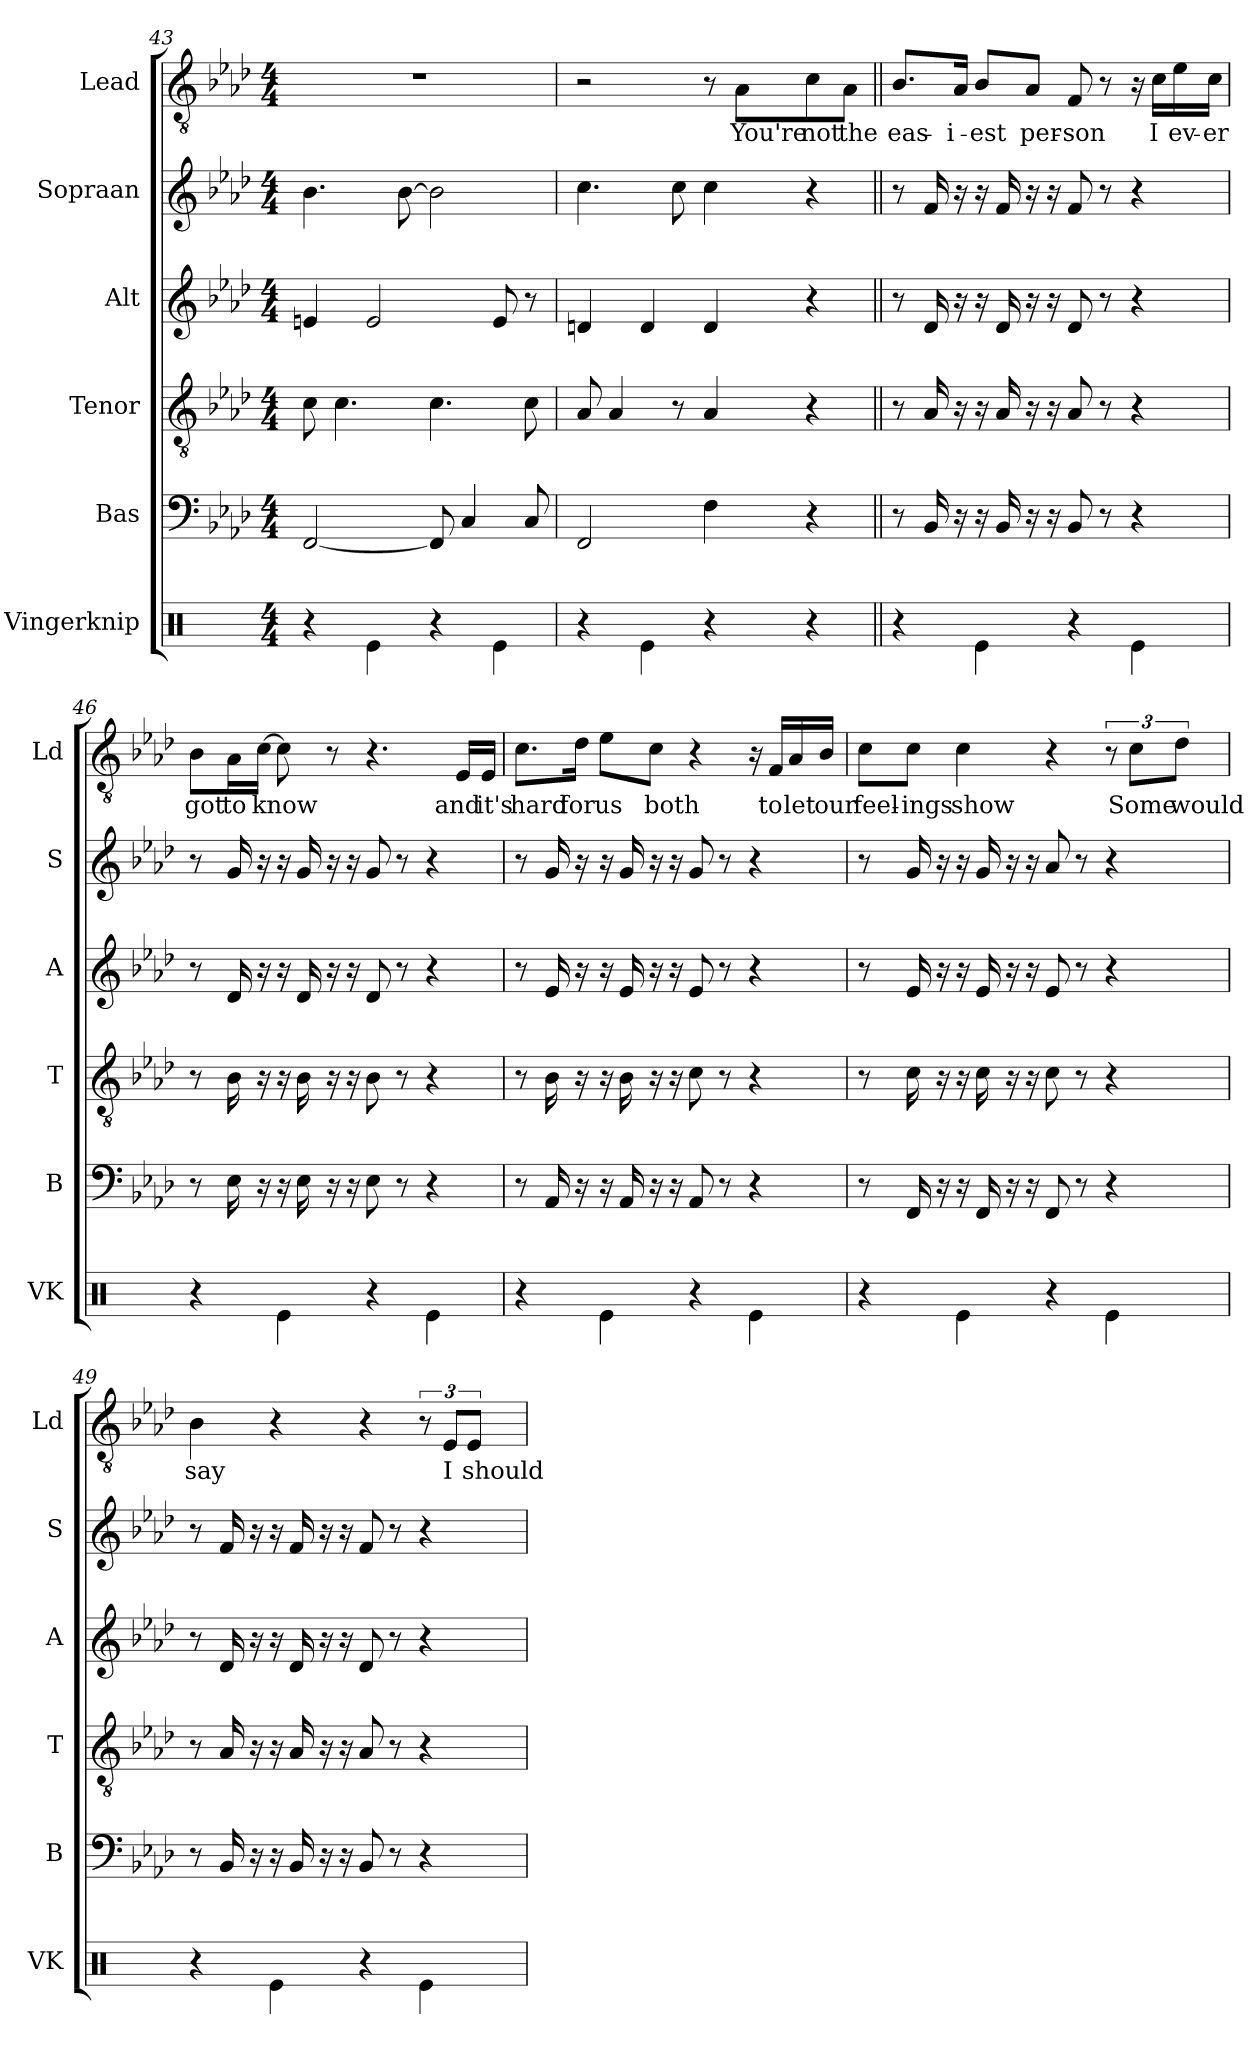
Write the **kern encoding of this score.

**kern	**kern	**kern	**kern	**kern	**kern	**text
*part6	*part5	*part4	*part3	*part2	*part1	*part1
*staff6	*staff5	*staff4	*staff3	*staff2	*staff1	*staff1
*I"Vingerknip	*I"Bas	*I"Tenor	*I"Alt	*I"Sopraan	*I"Lead	*
*I'VK	*I'B	*I'T	*I'A	*I'S	*I'Ld	*
*clefX	*clefF4	*clefGv2	*clefG2	*clefG2	*clefGv2	*
*k[]	*k[b-e-a-d-]	*k[b-e-a-d-]	*k[b-e-a-d-]	*k[b-e-a-d-]	*k[b-e-a-d-]	*
*M4/4	*M4/4	*M4/4	*M4/4	*M4/4	*M4/4	*
=43	=43	=43	=43	=43	=43	=43
4r	[2FF/	8c\	4en/	4.b-\	1r	.
.	.	4.c\	.	.	.	.
4Re\	.	.	2e/	.	.	.
.	.	.	.	[8b-\	.	.
4r	8FF/]	4.c\	.	2b-\]	.	.
.	4C/	.	.	.	.	.
4Re\	.	.	8e/	.	.	.
.	8C/	8c\	8r	.	.	.
!!LO:PB:g=z
=44	=44	=44	=44	=44	=44	=44
4r	2FF/	8A-/	4dn/	4.cc\	2r	.
.	.	4A-/	.	.	.	.
4Re\	.	.	4d/	.	.	.
.	.	8r	.	8cc\	.	.
4r	4F\	4A-/	4d/	4cc\	8r	.
!	!	!	!	!	!	!LO:LY:b
.	.	.	.	.	8A-\L	You're
!	!	!	!	!	!	!LO:LY:b
4r	4r	4r	4r	4r	8c\	not
!	!	!	!	!	!	!LO:LY:b
.	.	.	.	.	8A-\J	the
=45||	=45||	=45||	=45||	=45||	=45||	=45||
!	!	!	!	!	!	!LO:LY:b
4r	8r	8r	8r	8r	8.B-/L	eas-
.	16BB-/	16A-/	16d-/	16f/	.	.
!	!	!	!	!	!	!LO:LY:b
.	16r	16r	16r	16r	16A-/Jk	-i-
!	!	!	!	!	!	!LO:LY:b
4Re\	16r	16r	16r	16r	8B-/L	-est
.	16BB-/	16A-/	16d-/	16f/	.	.
!	!	!	!	!	!	!LO:LY:b
.	16r	16r	16r	16r	8A-/J	per-
.	16r	16r	16r	16r	.	.
!	!	!	!	!	!	!LO:LY:b
4r	8BB-/	8A-/	8d-/	8f/	8F/	-son
.	8r	8r	8r	8r	8r	.
4Re\	4r	4r	4r	4r	16r	.
!	!	!	!	!	!	!LO:LY:b
.	.	.	.	.	16c\LL	I
!	!	!	!	!	!	!LO:LY:b
.	.	.	.	.	16e-\	ev-
!	!	!	!	!	!	!LO:LY:b
.	.	.	.	.	16c\JJ	-er
=46	=46	=46	=46	=46	=46	=46
!	!	!	!	!	!	!LO:LY:b
4r	8r	8r	8r	8r	8B-\L	got
!	!	!	!	!	!	!LO:LY:b
.	16E-\	16B-\	16d-/	16g/	16A-\L	to
!	!	!	!	!	!	!LO:LY:b
.	16r	16r	16r	16r	[16c\JJ	know
4Re\	16r	16r	16r	16r	8c\]	.
.	16E-\	16B-\	16d-/	16g/	.	.
.	16r	16r	16r	16r	8r	.
.	16r	16r	16r	16r	.	.
4r	8E-\	8B-\	8d-/	8g/	4.r	.
.	8r	8r	8r	8r	.	.
4Re\	4r	4r	4r	4r	.	.
!	!	!	!	!	!	!LO:LY:b
.	.	.	.	.	16E-/LL	and
!	!	!	!	!	!	!LO:LY:b
.	.	.	.	.	16E-/JJ	it's
!!LO:LB:g=z
=47	=47	=47	=47	=47	=47	=47
!	!	!	!	!	!	!LO:LY:b
4r	8r	8r	8r	8r	8.c\L	hard
.	16AA-/	16B-\	16e-/	16g/	.	.
!	!	!	!	!	!	!LO:LY:b
.	16r	16r	16r	16r	16d-\Jk	for
!	!	!	!	!	!	!LO:LY:b
4Re\	16r	16r	16r	16r	8e-\L	us
.	16AA-/	16B-\	16e-/	16g/	.	.
!	!	!	!	!	!	!LO:LY:b
.	16r	16r	16r	16r	8c\J	both
.	16r	16r	16r	16r	.	.
4r	8AA-/	8c\	8e-/	8g/	4r	.
.	8r	8r	8r	8r	.	.
4Re\	4r	4r	4r	4r	16r	.
!	!	!	!	!	!	!LO:LY:b
.	.	.	.	.	16F/LL	to
!	!	!	!	!	!	!LO:LY:b
.	.	.	.	.	16A-/	let
!	!	!	!	!	!	!LO:LY:b
.	.	.	.	.	16B-/JJ	our
=48	=48	=48	=48	=48	=48	=48
!	!	!	!	!	!	!LO:LY:b
4r	8r	8r	8r	8r	8c\L	feel-
!	!	!	!	!	!	!LO:LY:b
.	16FF/	16c\	16e-/	16g/	8c\J	-ings
.	16r	16r	16r	16r	.	.
!	!	!	!	!	!	!LO:LY:b
4Re\	16r	16r	16r	16r	4c\	show
.	16FF/	16c\	16e-/	16g/	.	.
.	16r	16r	16r	16r	.	.
.	16r	16r	16r	16r	.	.
4r	8FF/	8c\	8e-/	8a-/	4r	.
.	8r	8r	8r	8r	.	.
4Re\	4r	4r	4r	4r	12r	.
!	!	!	!	!	!	!LO:LY:b
.	.	.	.	.	12c\L	Some
!	!	!	!	!	!	!LO:LY:b
.	.	.	.	.	12d-\J	would
!!LO:LB:g=z
=49	=49	=49	=49	=49	=49	=49
!	!	!	!	!	!	!LO:LY:b
4r	8r	8r	8r	8r	4B-\	say
.	16BB-/	16A-/	16d-/	16f/	.	.
.	16r	16r	16r	16r	.	.
4Re\	16r	16r	16r	16r	4r	.
.	16BB-/	16A-/	16d-/	16f/	.	.
.	16r	16r	16r	16r	.	.
.	16r	16r	16r	16r	.	.
4r	8BB-/	8A-/	8d-/	8f/	4r	.
.	8r	8r	8r	8r	.	.
4Re\	4r	4r	4r	4r	12r	.
!	!	!	!	!	!	!LO:LY:b
.	.	.	.	.	12E-/L	I
!	!	!	!	!	!	!LO:LY:b
.	.	.	.	.	12E-/J	should
=	=	=	=	=	=	=
*-	*-	*-	*-	*-	*-	*-
